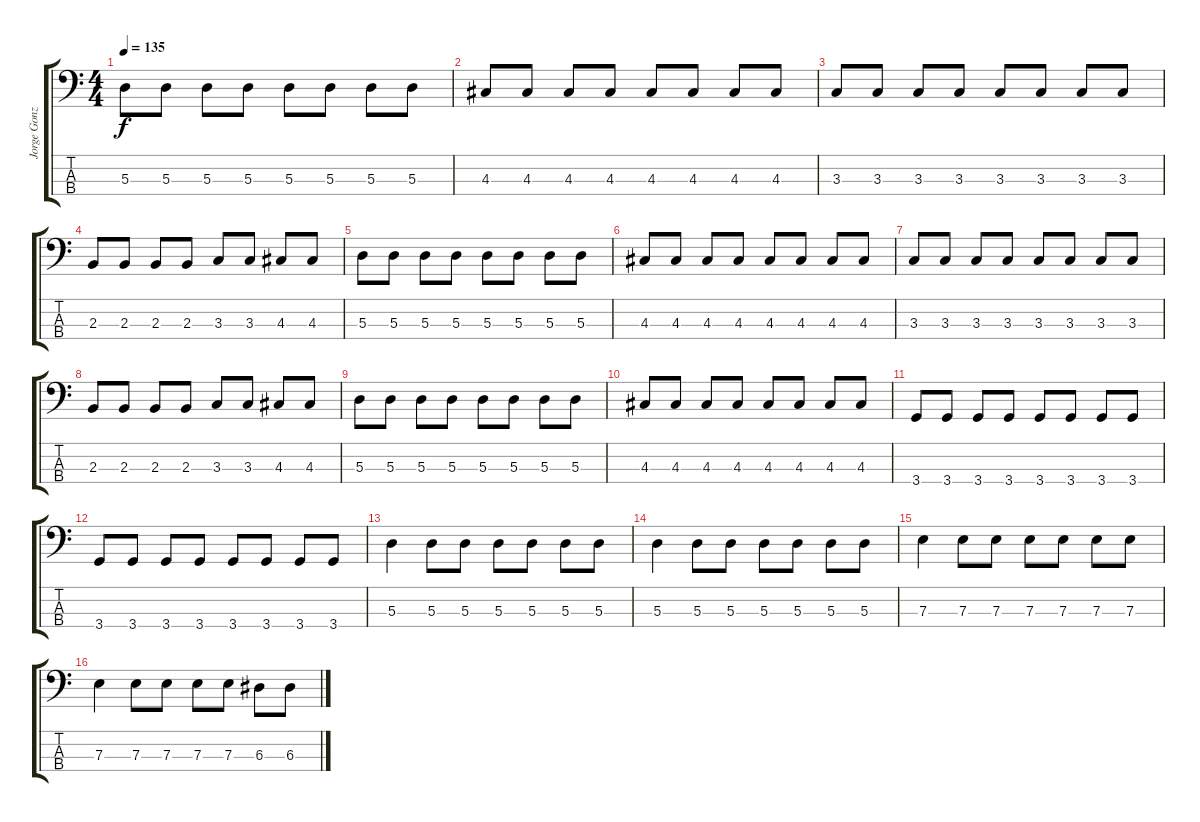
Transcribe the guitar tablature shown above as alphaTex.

\track ("Jorge Gonzalez" "Jorge Gonz") {instrument electricbasspick}
\staff {score tabs}
\tuning (G2 D2 A1 E1) {hide}
\ts (4 4)
\tempo 135
\clef f4
\ks c
5.3.8{dy f} 5.3.8 5.3.8 5.3.8 5.3.8 5.3.8 5.3.8 5.3.8 |
4.3.8 4.3.8 4.3.8 4.3.8 4.3.8 4.3.8 4.3.8 4.3.8 |
3.3.8 3.3.8 3.3.8 3.3.8 3.3.8 3.3.8 3.3.8 3.3.8 |
2.3.8 2.3.8 2.3.8 2.3.8 3.3.8 3.3.8 4.3.8 4.3.8 |
5.3.8 5.3.8 5.3.8 5.3.8 5.3.8 5.3.8 5.3.8 5.3.8 |
4.3.8 4.3.8 4.3.8 4.3.8 4.3.8 4.3.8 4.3.8 4.3.8 |
3.3.8 3.3.8 3.3.8 3.3.8 3.3.8 3.3.8 3.3.8 3.3.8 |
2.3.8 2.3.8 2.3.8 2.3.8 3.3.8 3.3.8 4.3.8 4.3.8 |
5.3.8 5.3.8 5.3.8 5.3.8 5.3.8 5.3.8 5.3.8 5.3.8 |
4.3.8 4.3.8 4.3.8 4.3.8 4.3.8 4.3.8 4.3.8 4.3.8 |
3.4.8 3.4.8 3.4.8 3.4.8 3.4.8 3.4.8 3.4.8 3.4.8 |
3.4.8 3.4.8 3.4.8 3.4.8 3.4.8 3.4.8 3.4.8 3.4.8 |
5.3.4 5.3.8 5.3.8 5.3.8 5.3.8 5.3.8 5.3.8 |
5.3.4 5.3.8 5.3.8 5.3.8 5.3.8 5.3.8 5.3.8 |
7.3.4 7.3.8 7.3.8 7.3.8 7.3.8 7.3.8 7.3.8 |
7.3.4 7.3.8 7.3.8 7.3.8 7.3.8 6.3.8 6.3.8
